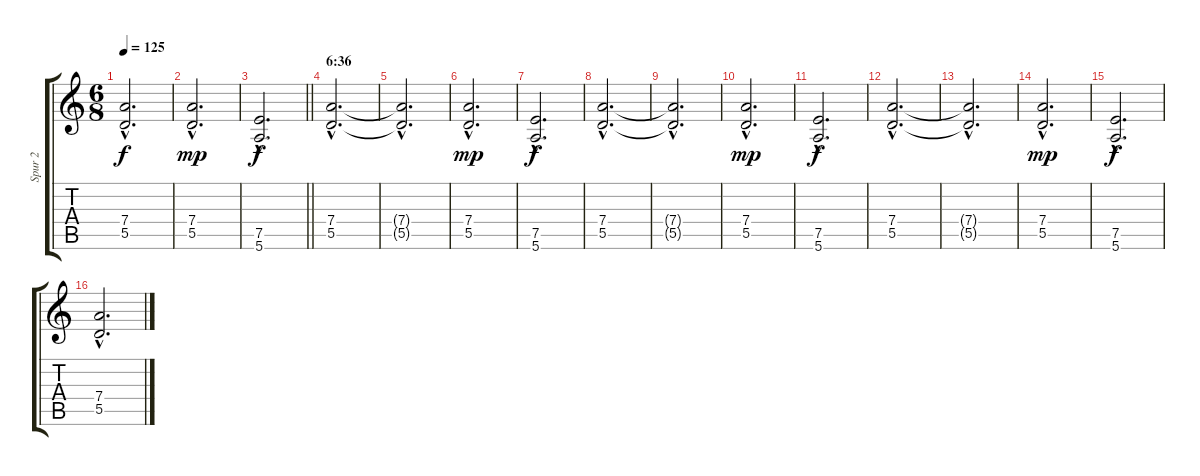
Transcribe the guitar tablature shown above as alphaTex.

\track ("Spur 2" "Spur 2") {instrument distortionguitar}
\staff {score tabs}
\tuning (E4 B3 G3 D3 A2 E2) {hide}
\ts (6 8)
\tempo 125
\clef g2
\ks c
(7.4{hac t} 5.5{hac t}).2{d dy f} |
(7.4{hac} 5.5{hac}).2{d dy mp} |
\barLineRight lightlight
(7.5{hac} 5.6{hac}).2{d dy f} |
\section ("" "6:36")
(7.4{hac} 5.5{hac}).2{d} |
(7.4{hac t} 5.5{hac t}).2{d} |
(7.4{hac} 5.5{hac}).2{d dy mp} |
(7.5{hac} 5.6{hac}).2{d dy f} |
(7.4{hac} 5.5{hac}).2{d} |
(7.4{hac t} 5.5{hac t}).2{d} |
(7.4{hac} 5.5{hac}).2{d dy mp} |
(7.5{hac} 5.6{hac}).2{d dy f} |
(7.4{hac} 5.5{hac}).2{d} |
(7.4{hac t} 5.5{hac t}).2{d} |
(7.4{hac} 5.5{hac}).2{d dy mp} |
(7.5{hac} 5.6{hac}).2{d dy f} |
(7.4{hac} 5.5{hac}).2{d}
